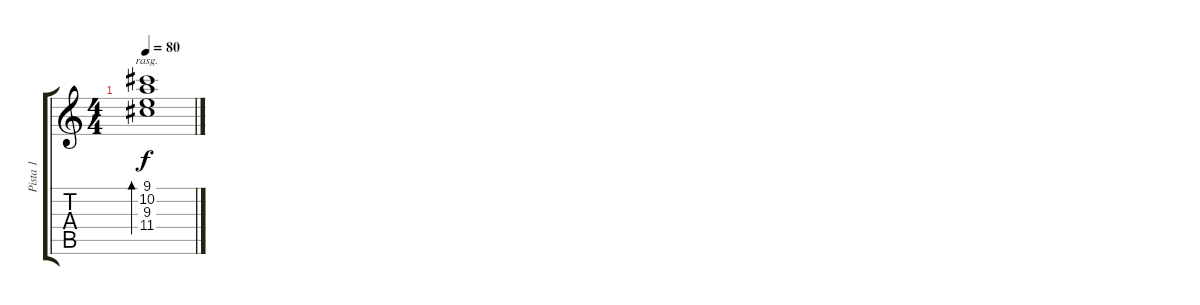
\track ("Pista 1" "Pista 1") {instrument electricguitarclean}
\staff {score tabs}
\tuning (E4 B3 G3 D3 A2 E2) {hide}
\ts (4 4)
\tempo 80
\clef g2
\ks c
(9.1 10.2 9.3 11.4).1{bd 480 rasg ii dy f}
